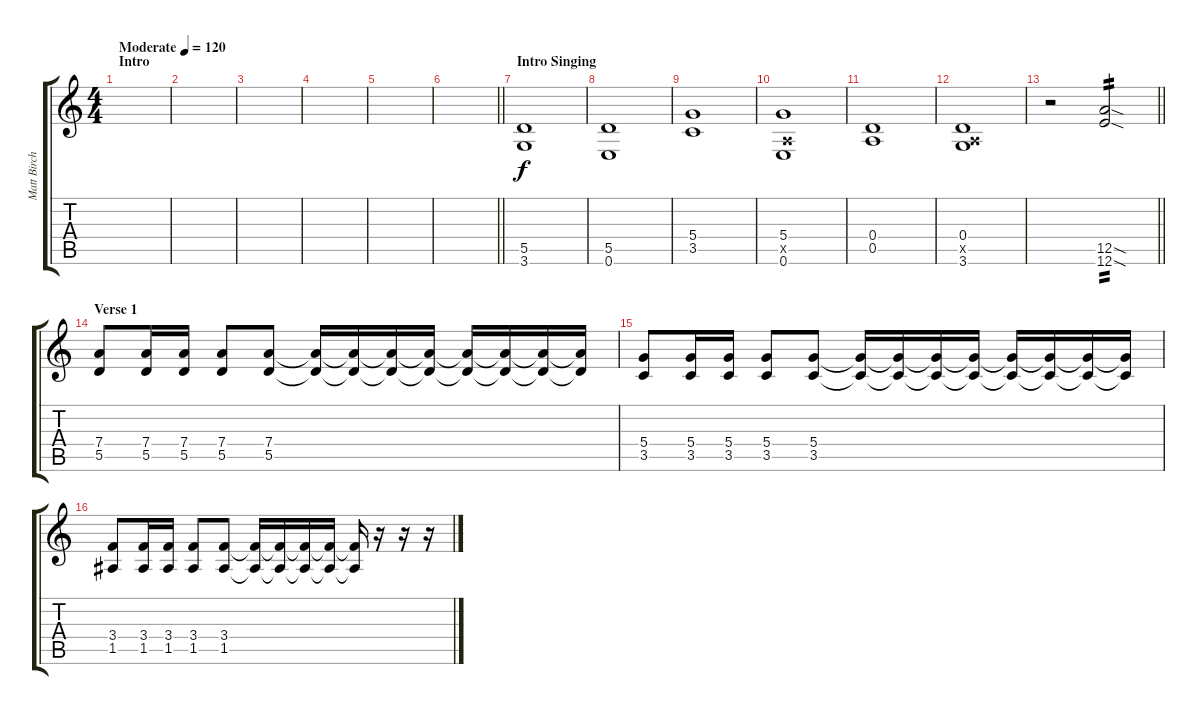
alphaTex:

\track ("Matt Birch" "Matt Birch") {instrument distortionguitar}
\staff {score tabs}
\tuning (E4 B3 G3 D3 A2 E2) {hide}
\ts (4 4)
\section ("" "Intro")
\tempo (120 "Moderate")
\clef g2
\ks c
|
|
|
|
|
\barLineRight lightlight
|
\section ("" "Intro Singing")
(5.5 3.6).1 |
(5.5 0.6).1{dy f} |
(5.4 3.5).1 |
(5.4 0.5{x} 0.6).1 |
(0.4 0.5).1 |
(0.4 0.5{x} 3.6).1 |
\barLineRight lightlight
r.2 (12.5{sod} 12.6{sod}).2{tp 2} |
\section ("" "Verse 1")
(7.4 5.5).8 (7.4 5.5).16 (7.4 5.5).16 (7.4 5.5).8 (7.4 5.5).8 (7.4{t} 5.5{t}).16 (7.4{t} 5.5{t}).16 (7.4{t} 5.5{t}).16 (7.4{t} 5.5{t}).16 (7.4{t} 5.5{t}).16 (7.4{t} 5.5{t}).16 (7.4{t} 5.5{t}).16 (7.4{t} 5.5{t}).16 |
(5.4 3.5).8 (5.4 3.5).16 (5.4 3.5).16 (5.4 3.5).8 (5.4 3.5).8 (5.4{t} 3.5{t}).16 (5.4{t} 3.5{t}).16 (5.4{t} 3.5{t}).16 (5.4{t} 3.5{t}).16 (5.4{t} 3.5{t}).16 (5.4{t} 3.5{t}).16 (5.4{t} 3.5{t}).16 (5.4{t} 3.5{t}).16 |
(3.4 1.5).8 (3.4 1.5).16 (3.4 1.5).16 (3.4 1.5).8 (3.4 1.5).8 (3.4{t} 1.5{t}).16 (3.4{t} 1.5{t}).16 (3.4{t} 1.5{t}).16 (3.4{t} 1.5{t}).16 (3.4{t} 1.5{t}).16 r.16 r.16 r.16
